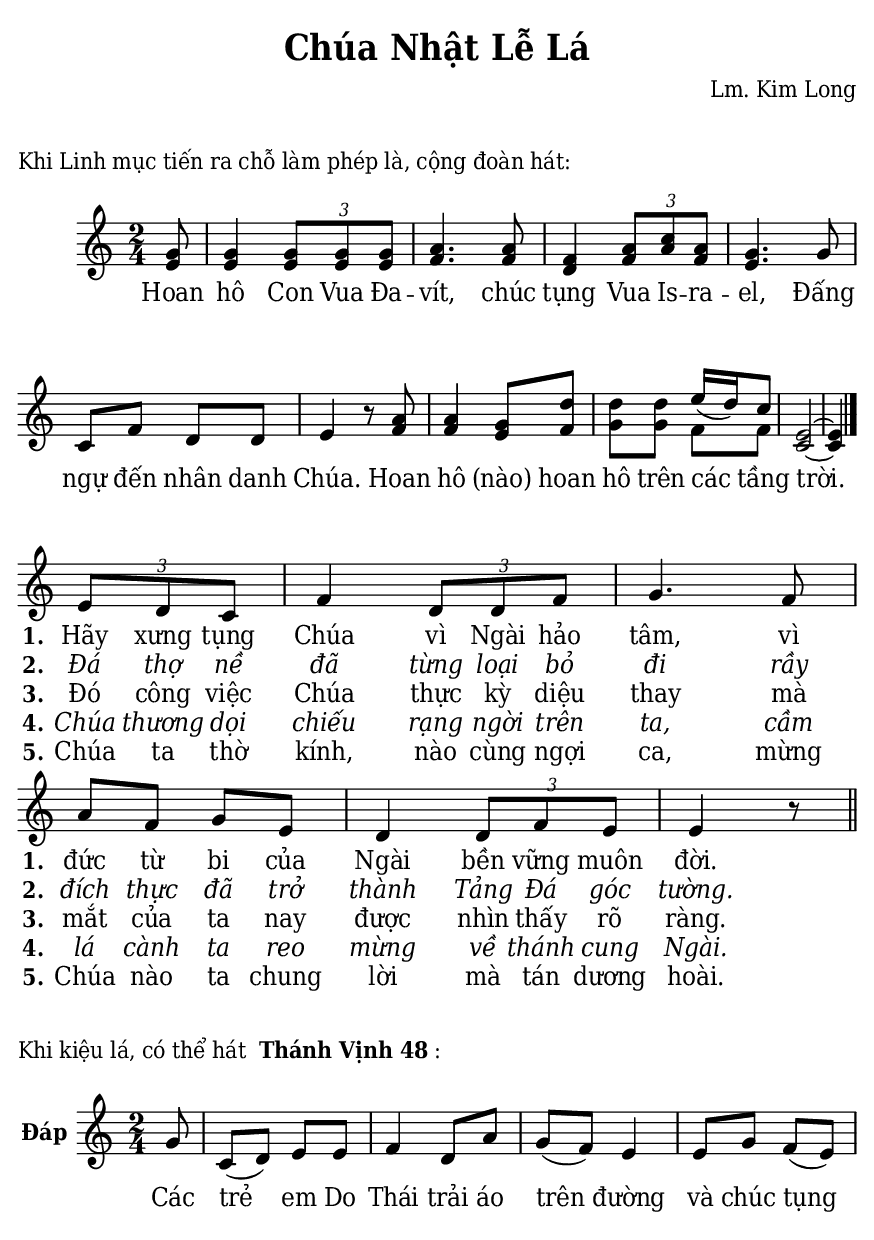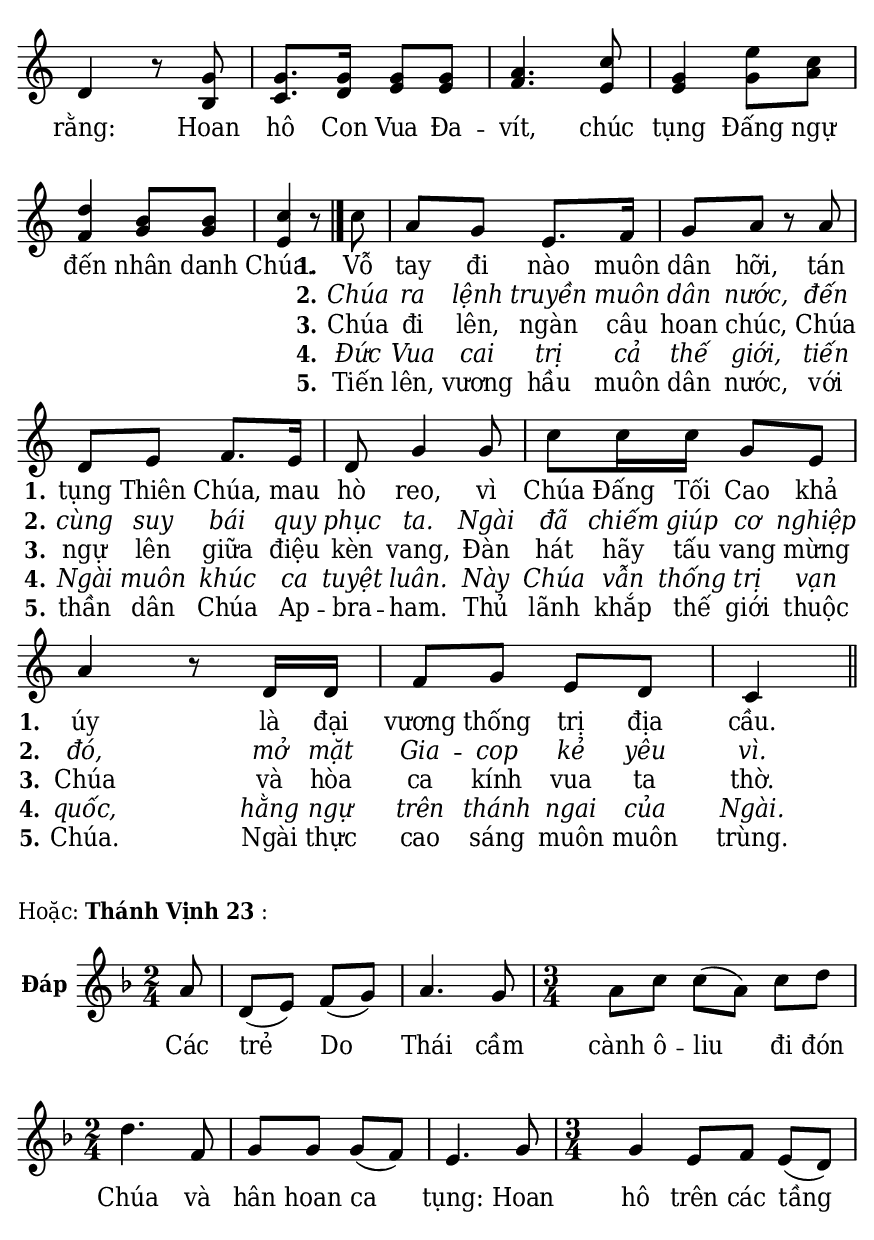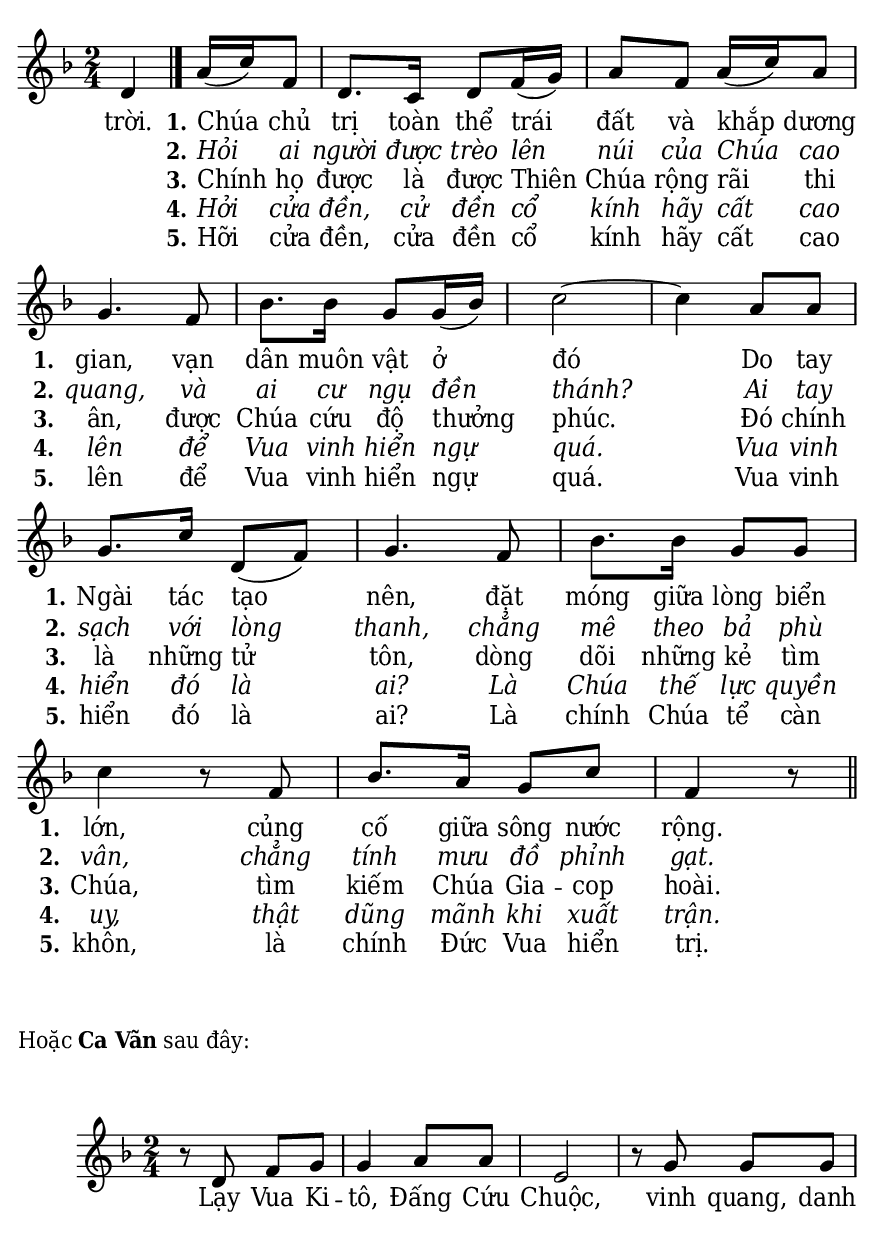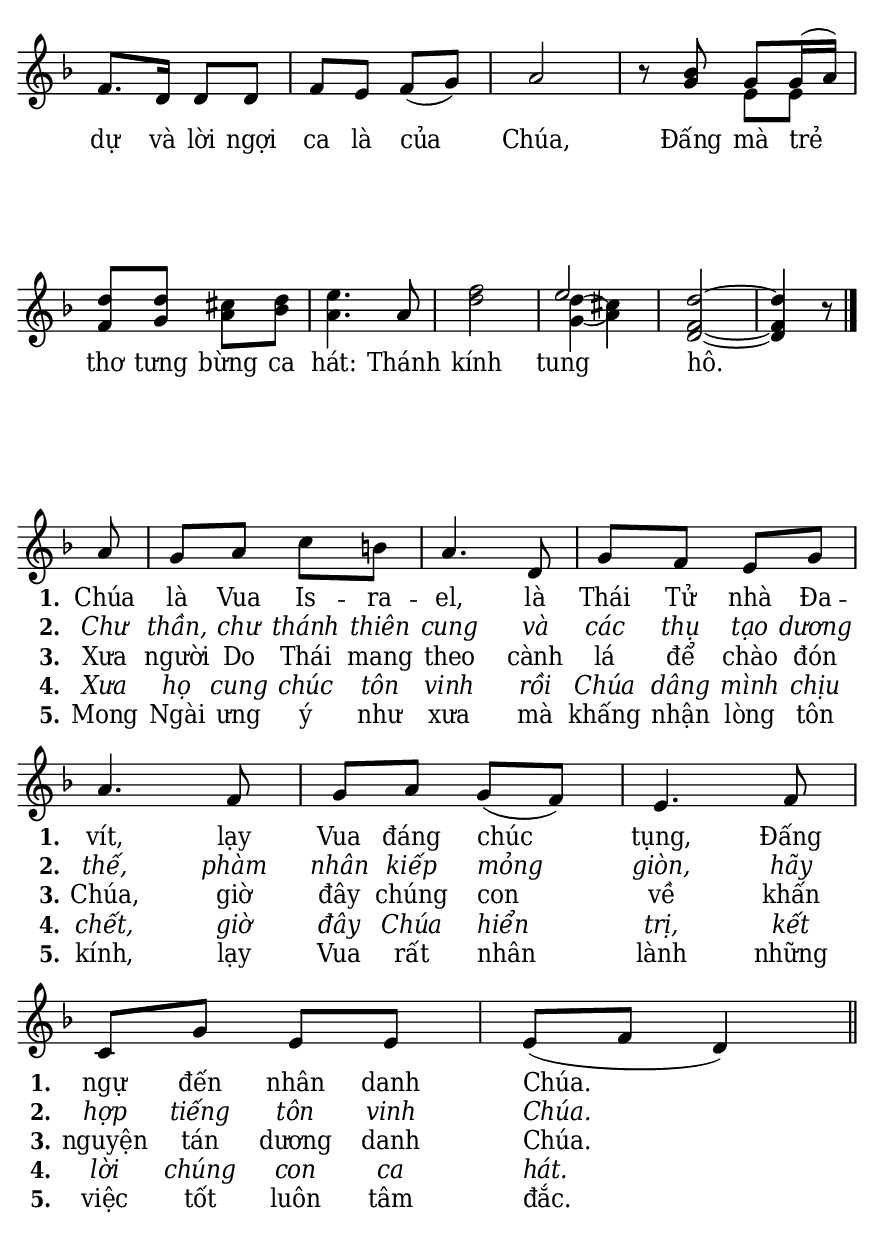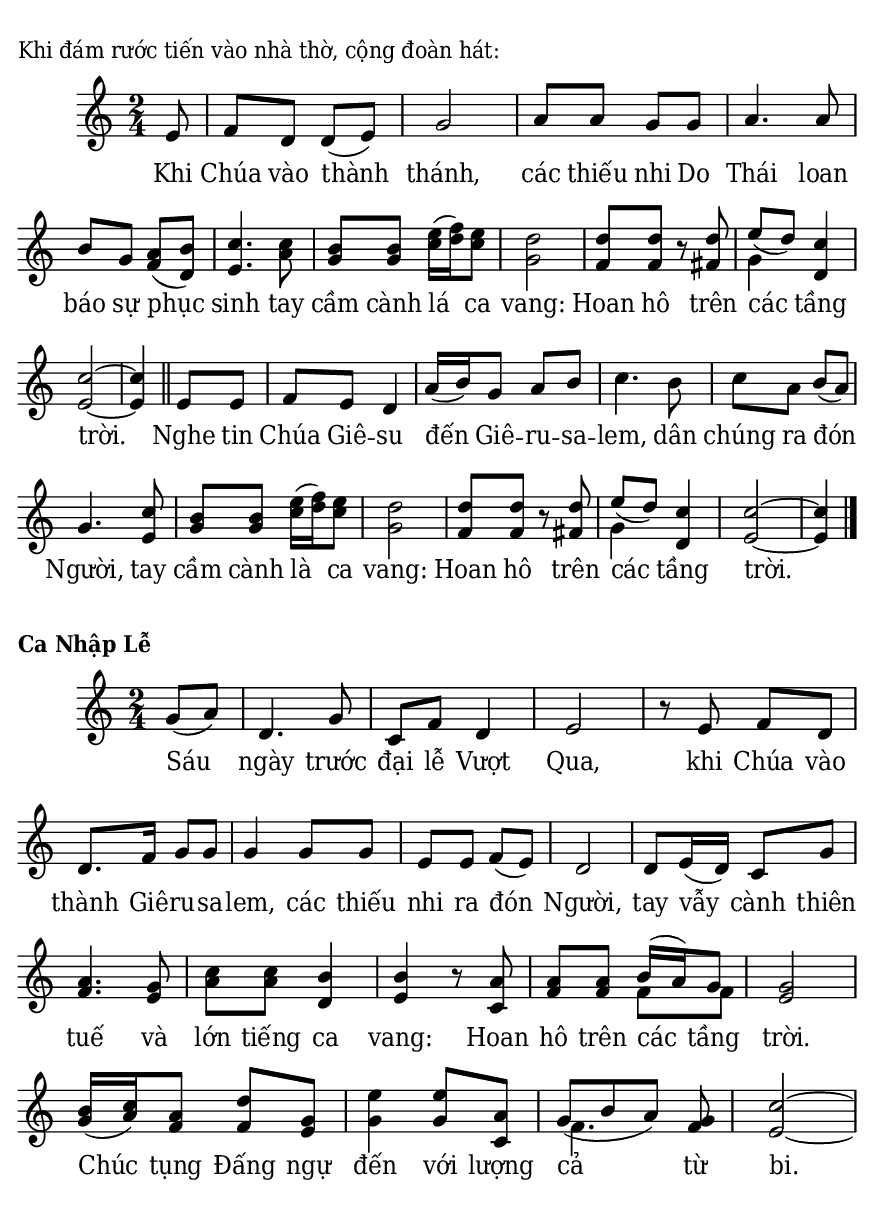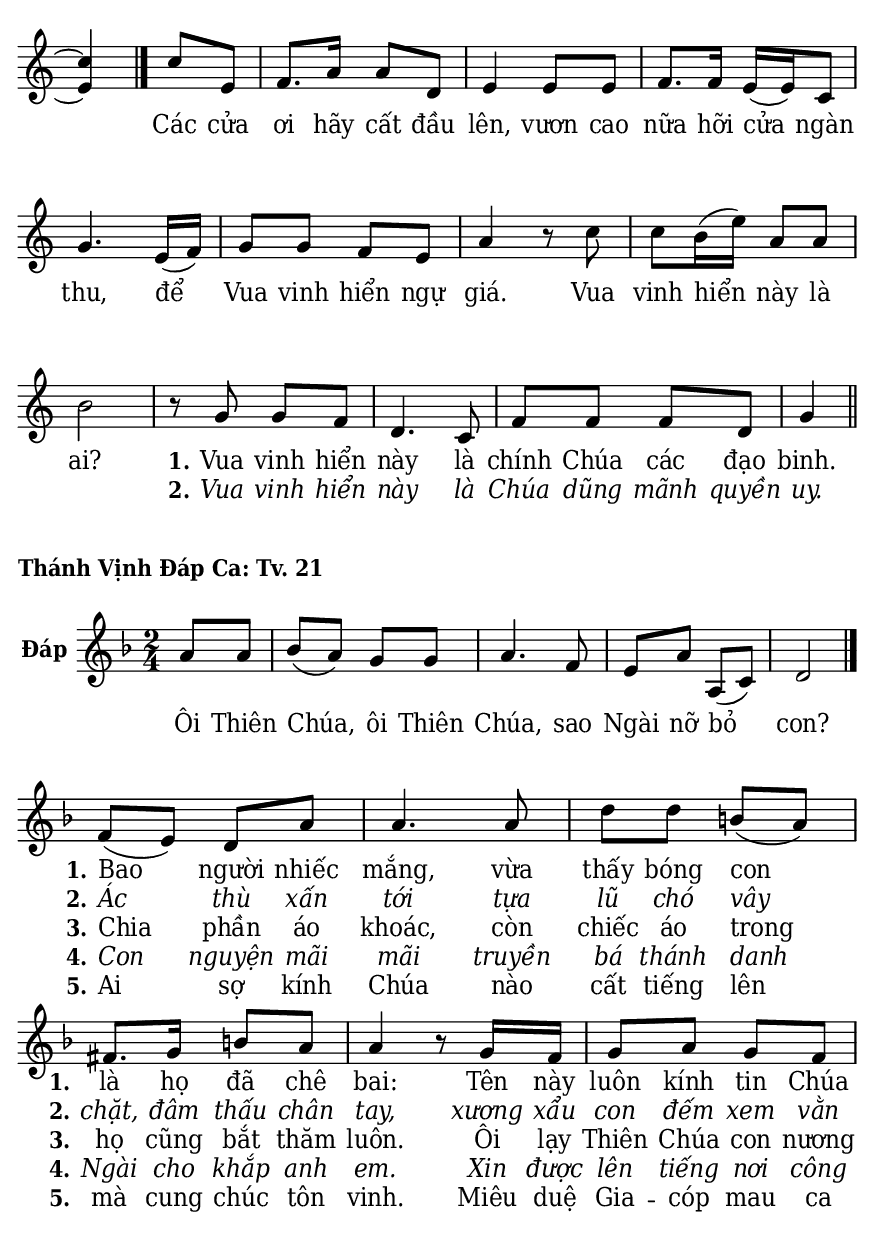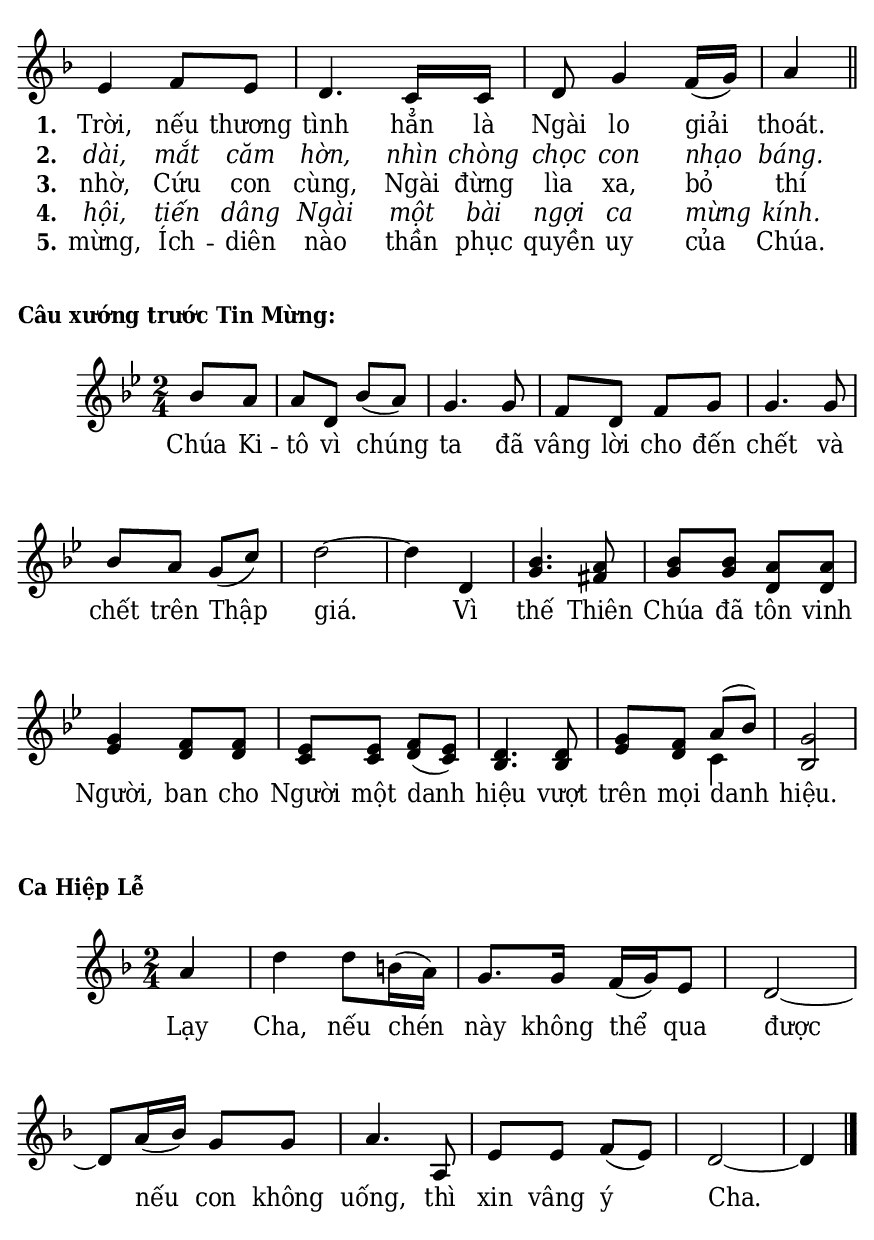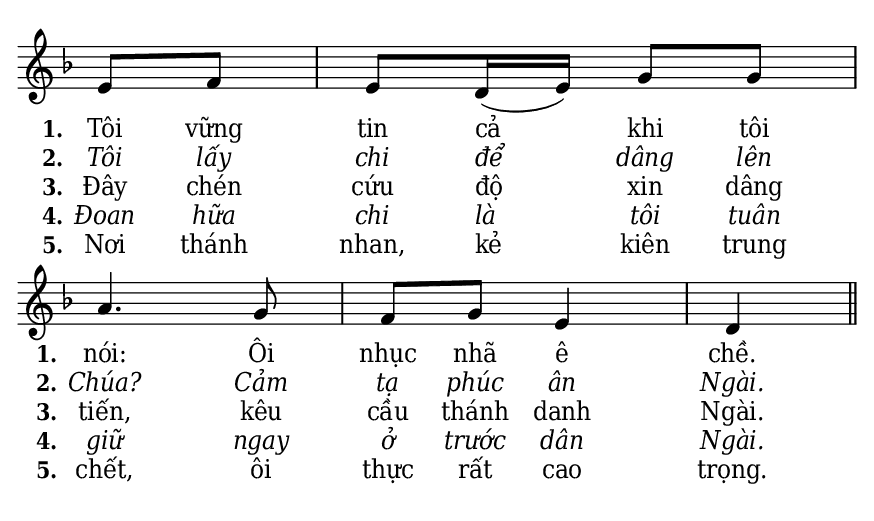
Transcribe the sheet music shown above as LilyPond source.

% Cài đặt chung
\version "2.22.1"
\include "english.ly"

\header {
  title = "Chúa Nhật Lễ Lá"
  composer = "Lm. Kim Long"
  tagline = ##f
}

% mã nguồn cho những chức năng chưa hỗ trợ trong phiên bản lilypond hiện tại
% cung cấp bởi cộng đồng lilypond khi gửi email đến lilypond-user@gnu.org
% in số phiên khúc trên mỗi dòng
#(define (add-grob-definition grob-name grob-entry)
     (set! all-grob-descriptions
           (cons ((@@ (lily) completize-grob-entry)
                  (cons grob-name grob-entry))
                 all-grob-descriptions)))

#(add-grob-definition
    'StanzaNumberSpanner
    `((direction . ,LEFT)
      (font-series . bold)
      (padding . 1.0)
      (side-axis . ,X)
      (stencil . ,ly:text-interface::print)
      (X-offset . ,ly:side-position-interface::x-aligned-side)
      (Y-extent . ,grob::always-Y-extent-from-stencil)
      (meta . ((class . Spanner)
               (interfaces . (font-interface
                              side-position-interface
                              stanza-number-interface
                              text-interface))))))

\layout {
    \context {
      \Global
      \grobdescriptions #all-grob-descriptions
    }
    \context {
      \Score
      \remove Stanza_number_align_engraver
      \consists
        #(lambda (context)
           (let ((texts '())
                 (syllables '()))
             (make-engraver
              (acknowledgers
               ((stanza-number-interface engraver grob source-engraver)
                  (set! texts (cons grob texts)))
               ((lyric-syllable-interface engraver grob source-engraver)
                  (set! syllables (cons grob syllables))))
              ((stop-translation-timestep engraver)
                 (for-each
                  (lambda (text)
                    (for-each
                     (lambda (syllable)
                       (ly:pointer-group-interface::add-grob
                        text
                        'side-support-elements
                        syllable))
                     syllables))
                  texts)
                 (set! syllables '())))))
    }
    \context {
      \Lyrics
      \remove Stanza_number_engraver
      \consists
        #(lambda (context)
           (let ((text #f)
                 (last-stanza #f))
             (make-engraver
              ((process-music engraver)
                 (let ((stanza (ly:context-property context 'stanza #f)))
                   (if (and stanza (not (equal? stanza last-stanza)))
                       (let ((column (ly:context-property context
'currentCommandColumn)))
                         (set! last-stanza stanza)
                         (if text
                             (ly:spanner-set-bound! text RIGHT column))
                         (set! text (ly:engraver-make-grob engraver
'StanzaNumberSpanner '()))
                         (ly:grob-set-property! text 'text stanza)
                         (ly:spanner-set-bound! text LEFT column)))))
              ((finalize engraver)
                 (if text
                     (let ((column (ly:context-property context
'currentCommandColumn)))
                       (ly:spanner-set-bound! text RIGHT column)))))))
      \override StanzaNumberSpanner.horizon-padding = 10000
    }
}

stanzaReminderOff =
  \temporary \override StanzaNumberSpanner.after-line-breaking =
     #(lambda (grob)
        ;; Can be replaced with (not (first-broken-spanner? grob)) in 2.23.
        (if (let ((siblings (ly:spanner-broken-into (ly:grob-original grob))))
              (and (pair? siblings)
                   (not (eq? grob (car siblings)))))
            (ly:grob-suicide! grob)))

stanzaReminderOn = \undo \stanzaReminderOff
% kết thúc mã nguồn

% Nhạc
nhacMauMot = \relative c'' {
  \key c \major
  \time 2/4
  \partial 8
  <<
    {
      g8 |
      g4 \tuplet 3/2 { g8 g g } |
      a4. a8 |
      f4 \tuplet 3/2 { a8 c a } |
      g4.
    }
    {
      e8 |
      e4 \tuplet 3/2 {e8 e e } |
      f4. f8 |
      d4 \tuplet 3/2 { f8 a f } |
      e4.
    }
  >>
  \oneVoice
  g8 |
  c, f d d |
  e4 r8
  <<
    {
      a8 |
      a4 g8 d' |
      d d
    }
    {
      f,8 |
      f4 e8 f |
      g g
    }
  >>
  \oneVoice
  <<
    {
      \voiceOne
      e'16 _(d) c8 |
    }
    \new Voice = "splitpart" {
      \voiceTwo
      f, f |
    }
  >>
  \oneVoice
  <<
    {
      c2 ~ |
      c4 \bar "|." \break
    }
    {
      e2 ~ |
      e4
    }
  >>
  
  \tuplet 3/2 { e8 d c } |
  f4 \tuplet 3/2 { d8 d f } |
  g4. f8 |
  a f g e |
  d4 \tuplet 3/2 { d8 f e } |
  e4 r8 \bar "||"
}

nhacMauHai = \relative c'' {
  \key c \major
  \time 2/4
  \partial 8 g8 |
  c, (d) e e |
  f4 d8 a' |
  g (f) e4 |
  e8 g f (e) |
  d4 r8
  <<
    {
      g |
      g8. g16 g8 g |
      a4. c8 |
      g4 e'8 c |
      d4 b8 b |
      c4 r8 \bar "|."
    }
    {
      b,8 |
      c8. d16 e8 e |
      f4. e8 |
      e4 g8 a |
      f4 g8 g |
      e4 r8
    }
  >>
  \oneVoice
  c'8 |
  a g e8. f16 |
  g8 a r a |
  d, e f8. e16 |
  d8 g4 g8 |
  c c16 c g8 e |
  a4 r8 d,16 d |
  f8 g e d |
  c4 \bar "||"
}

nhacMauBa = \relative c'' {
  \key f \major
  \time 2/4
  \override Staff.TimeSignature.break-visibility = #end-of-line-invisible
  \partial 8 a8 |
  d, (e) f (g) |
  a4. g8 |
  \time 3/4
  a [c] c ([a]) c d |
  \time 2/4
  d4. f,8 |
  g g g (f) |
  e4. g8 |
  \time 3/4
  g4 e8 [f] e ([d]) |
  \time 2/4
  d4 \bar "|."
  
  a'16 (c) f,8 |
  d8. c16 d8 f16 (g) |
  a8 f a16 (c) a8 |
  g4. f8 |
  bf8. bf16 g8 g16 (bf) |
  c2 ~ |
  c4 a8 a |
  g8. c16 d,8 (f) |
  g4. f8 |
  bf8. bf16 g8 g |
  c4 r8 f, |
  bf8. a16 g8 c |
  f,4 r8 \bar "||"
}

nhacMauBon = \relative c' {
  \key f \major
  \time 2/4
  r8 d f g |
  g4 a8 a |
  e2 |
  r8 g g g |
  f8. d16 d8 d |
  f e f (g) |
  a2 |
  r8
  <<
    {
      bf
    }
    {
      g8
    }
  >>
  \oneVoice
  <<
    {
      \voiceOne
      g8 g16 (a) |
    }
    \new Voice = "splitpart" {
      \voiceTwo
      e8 e
    }
  >>
  \oneVoice
  <<
    {
      d'8 d cs d |
      e4. a,8 |
      f'2 |
    }
    {
      f,8 g a bf |
      a4. \skip 8 |
      d2 |
    }
  >>
  <<
    {
      \voiceOne
      e2 |
    }
    \new Voice = "splitpart" {
      \voiceTwo
      <d \=1^( g, \=2(>4 <cs \=1) a \=2)>
    }
  >>
  \oneVoice
  <d f, d>2 ~ |
  <d f, d>4 r8 \bar "|." \break
  
  a |
  g a c b! |
  a4. d,8 |
  g f e g |
  a4. f8 |
  g a g (f) |
  e4. f8 |
  c g' e e |
  e (f d4) \bar "||"
}

nhacMauNam = \relative c' {
  \key c \major
  \time 2/4
  \partial 8 e8 |
  f d d (e) |
  g2 |
  a8 a g g |
  a4. a8 |
  b g
  <<
    {
      a (b) |
      c4. c8 |
      b b e16 (f) e8 |
      d2 |
      d8 d r d
    }
    {
      f, (d) |
      e4. a8 |
      g g c16 (d) c8 |
      g2 |
      f8 f r fs
    }
  >>
  <<
    {
      \voiceOne
      e'8 _(d)
    }
    \new Voice = "splitpart" {
      \voiceTwo
      g,4
    }
  >>
  \oneVoice
  <<
    {
      c4 |
      c2 ~ |
      c4 \bar "||"
    }
    {
      d,4 |
      e2 ~ |
      e4
    }
  >>
  e8 e |
  f e d4 |
  a'16 (b) g8 a b |
  c4. b8 |
  c a b (a) |
  g4.
  <<
    {
      c8 |
      b b e16 (f) e8 |
      d2 |
      d8 d r d
    }
    {
      e,8 |
      g g c16 (d) c8 |
      g2 |
      f8 f r fs
    }
  >>
  <<
    {
      \voiceOne
      e'8 _(d)
    }
    \new Voice = "splitpart" {
      \voiceTwo
      g,4
    }
  >>
  \oneVoice
  <<
    {
      c4 |
      c2 ~ |
      c4 \bar "|."
    }
    {
      d,4 |
      e2 ~ |
      e4
    }
  >>
}

nhacMauSau = \relative c'' {
  \key c \major
  \time 2/4
  \partial 4 g8 (a) |
  d,4. g8 |
  c, f d4 |
  e2 |
  r8 e f d |
  d8. f16 g8 g |
  g4 g8 g |
  e e f (e) |
  d2 |
  d8 e16 (d) c8 g' |
  <<
    {
      a4. g8 |
      c c b4 |
      b r8 a |
      a a
    }
    {
      f4. e8 |
      a a d,4 |
      e4 r8 c |
      f f
    }
  >>
  <<
    {
      \voiceOne
      b16 (a) g8
    }
    \new Voice = "splitpart" {
      \voiceTwo
      f8 f
    }
  >>
  \oneVoice
  <<
    {
      g2 |
      b16 (c) a8 d g, |
      e'4 e8 a,
    }
    {
      e2 |
      g16 (a) f8 f e |
      g4 g8 c,
    }
  >>
  <<
    {
      \voiceOne
      g'8 _([b a])
    }
    \new Voice = "splitpart" {
      \voiceTwo
      f4.
    }
  >>
  \oneVoice
  <<
    {
      g8 |
      c2 ~ |
      c4 \bar "|."
    }
    {
      f,8 |
      e2 ~ |
      e4
    }
  >>
  c'8 e, |
  f8. a16 a8 d, |
  e4 e8 e |
  f8. f16 e (e) c8 |
  g'4. e16 (f) g8 g f e |
  a4 r8 c |
  c b16 (e) a,8 a |
  b2 |
  r8 g g f |
  d4. c8 |
  f f f d |
  g4 \bar "||"
}

nhacMauBay = \relative c'' {
  \key f \major
  \time 2/4
  \partial 4 a8 a |
  bf (a) g g |
  a4. f8 |
  e a a, (c) |
  d2 \bar "|." \break
  
  f8 (e) d a' |
  a4. a8 |
  d d b! (a) |
  fs8. g16 b!8 a |
  a4 r8 g16 f |
  g8 a g f |
  e4 f8 e |
  d4. c16 c |
  d8 g4 f16 (g) |
  a4 \bar "||"
}

nhacMauTam = \relative c'' {
  \key bf \major
  \time 2/4
  \partial 4 bf8 a |
  a d, bf' (a) |
  g4. g8 |
  f d f g |
  g4. g8 |
  bf a g (c) |
  d2 ~ |
  d4 d, |
  <<
    {
      bf'4. a8 |
      bf bf a a |
      g4 f8 f |
      ef ef f (ef) |
      d4. d8 |
      g f
    }
    {
      g4. fs8 |
      g g d d |
      ef4 d8 d |
      c c d (c) |
      bf4. bf8 |
      ef d
    }
  >>
  <<
    {
      \voiceOne
      a' (bf)
    }
    \new Voice = "splitpart" {
      \voiceTwo
      c,4
    }
  >>
  \oneVoice
  <g' bf,>2
}

nhacMauChin = \relative c'' {
  \key f \major
  \time 2/4
  \partial 4 a4 |
  d d8 b!16 (a) |
  g8. g16 f (g) e8 |
  d2 ~ |
  d8 a'16 (bf) g8 g |
  a4. a,8 |
  e' e f (e) |
  d2 ~ |
  d4 \bar "|." \break
  
  e8 f |
  e8 d16 (e) g8 g |
  a4. g8 |
  f g e4 |
  d4 \bar "||"
}

% Lời
loiMauMot = \lyricmode {
  Hoan hô Con Vua Đa -- vít,
  chúc tụng Vua Is -- ra -- el, Đấng ngự đến nhân danh Chúa.
  Hoan hô (nào) hoan hô trên các tầng trời.
  <<
    {
      \set stanza = "1."
      Hãy xưng tụng Chúa vì Ngài hảo tâm,
      vì đức từ bi của Ngài bền vững muôn đời.
    }
    \new Lyrics {
      \set associatedVoice = "beSop"
      \set stanza = "2."
      \override Lyrics.LyricText.font-shape = #'italic
      Đá thợ nề đã từng loại bỏ đi
      rầy đích thực đã trở thành Tảng Đá góc tường.
    }
    \new Lyrics {
      \set associatedVoice = "beSop"
      \set stanza = "3."
      Đó công việc Chúa thực kỳ diệu thay
      mà mắt của ta nay được nhìn thấy rõ ràng.
    }
    \new Lyrics {
      \set associatedVoice = "beSop"
      \set stanza = "4."
      \override Lyrics.LyricText.font-shape = #'italic
      Chúa thương dọi chiếu rạng ngời trên ta,
      cầm lá cành ta reo mừng về thánh cung Ngài.
    }
    \new Lyrics {
      \set associatedVoice = "beSop"
      \set stanza = "5."
      Chúa ta thờ kính, nào cùng ngợi ca,
      mừng Chúa nào ta chung lời mà tán dương hoài.
    }
  >>
}

loiMauHai = \lyricmode {
  Các trẻ em Do Thái trải áo trên đường
  và chúc tụng rằng: Hoan hô Con Vua Đa -- vít,
  chúc tụng Đấng ngự đến nhân danh "Chúa. "
  <<
    {
      \set stanza = "1."
      Vỗ tay đi nào muôn dân hỡi,
      tán tụng Thiên Chúa, mau hò reo,
      vì Chúa Đấng Tối Cao khả úy
      là đại vương thống trị địa cầu.
    }
    \new Lyrics {
      \set associatedVoice = "beSop"
      \set stanza = "2."
      \override Lyrics.LyricText.font-shape = #'italic
      Chúa ra lệnh truyền muôn dân nước,
      đến cùng suy bái quy phục ta.
      Ngài đã chiếm giúp cơ nghiệp đó,
      mở mặt Gia -- cop kẻ yêu vì.
    }
    \new Lyrics {
      \set associatedVoice = "beSop"
      \set stanza = "3."
      Chúa đi lên, ngàn câu hoan chúc,
      Chúa ngự lên giữa điệu kèn vang,
      Đàn hát hãy tấu vang mừng Chúa
      và hòa ca kính vua ta thờ.
    }
    \new Lyrics {
      \set associatedVoice = "beSop"
      \set stanza = "4."
      \override Lyrics.LyricText.font-shape = #'italic
      Đức Vua cai trị cả thế giới,
      tiến Ngài muôn khúc ca tuyệt luân.
      Này Chúa vẫn thống trị vạn quốc,
      hằng ngự trên thánh ngai của Ngài.
    }
    \new Lyrics {
      \set associatedVoice = "beSop"
      \set stanza = "5."
      Tiến lên, vương hầu muôn dân nước,
      với thần dân Chúa Ap -- bra -- ham.
      Thủ lãnh khắp thế giới thuộc Chúa.
      Ngài thực cao sáng muôn muôn trùng.
    }
  >>
}

loiMauBa = \lyricmode {
  Các trẻ Do Thái cầm cành ô -- liu đi đón Chúa
  và hân hoan ca tụng: Hoan hô trên các tầng trời.
  <<
    {
      \set stanza = "1."
      Chúa chủ trị toàn thể trái đất và khắp dương gian,
      vạn dân muôn vật ở đó
      Do tay Ngài tác tạo nên, đặt móng giữa lòng biển lớn,
      củng cố giữa sông nước rộng.
    }
    \new Lyrics {
      \set associatedVoice = "beSop"
      \set stanza = "2."
      \override Lyrics.LyricText.font-shape = #'italic
      Hỏi ai người được trèo lên núi của Chúa cao quang,
      và ai cư ngụ đền thánh?
      Ai tay sạch với lòng thanh, chẳng mê theo bả phù vân,
      chẳng tính mưu đồ phỉnh gạt.
    }
    \new Lyrics {
      \set associatedVoice = "beSop"
      \set stanza = "3."
      Chính họ được là được Thiên Chúa rộng rãi thi ân,
      được Chúa cứu độ thưởng phúc.
      Đó chính là những tử tôn,
      dòng dõi những kẻ tìm Chúa,
      tìm kiếm Chúa Gia -- cop hoài.
    }
    \new Lyrics {
      \set associatedVoice = "beSop"
      \set stanza = "4."
      \override Lyrics.LyricText.font-shape = #'italic
      Hởi cửa đền, cử đền cổ kính hãy cất cao lên
      để Vua vinh hiển ngự quá.
      Vua vinh hiển đó là ai?
      Là Chúa thế lực quyền uy, thật dũng mãnh khi xuất trận.
    }
    \new Lyrics {
      \set associatedVoice = "beSop"
      \set stanza = "5."
      Hỡi cửa đền, cửa đền cổ kính hãy cất cao lên
      để Vua vinh hiển ngự quá.
      Vua vinh hiển đó là ai?
      Là chính Chúa tể càn khôn, là chính Đức Vua hiển trị.
    }
  >>
}

loiMauBon = \lyricmode {
  Lạy Vua Ki -- tô, Đấng Cứu Chuộc, vinh quang, danh dự
  và lời ngợi ca là của Chúa, Đấng mà trẻ thơ tưng bừng ca hát:
  Thánh kính tung hô.
  <<
    {
      \set stanza = "1."
      Chúa là Vua Is -- ra -- el, là Thái Tử nhà Đa -- vít,
      lạy Vua đáng chúc tụng, Đấng ngự đến nhân danh Chúa.
    }
    \new Lyrics {
      \set associatedVoice = "beSop"
      \set stanza = "2."
      \override Lyrics.LyricText.font-shape = #'italic
      Chư thần, chư thánh thiên cung và các thụ tạo dương thế,
      phàm nhân kiếp mỏng giòn, hãy hợp tiếng tôn vinh Chúa.
    }
    \new Lyrics {
      \set associatedVoice = "beSop"
      \set stanza = "3."
      Xưa người Do Thái mang theo cành lá để chào đón Chúa,
      giờ đây chúng con về khấn nguyện tán dương danh Chúa.
    }
    \new Lyrics {
      \set associatedVoice = "beSop"
      \set stanza = "4."
      \override Lyrics.LyricText.font-shape = #'italic
      Xưa họ cung chúc tôn vinh rồi Chúa dâng mình chịu chết,
      giờ đây Chúa hiển trị, kết lời chúng con ca hát.
    }
    \new Lyrics {
      \set associatedVoice = "beSop"
      \set stanza = "5."
      Mong Ngài ưng ý như xưa mà khấng nhận lòng tôn kính,
      lạy Vua rất nhân lành những việc tốt luôn tâm đắc.
    }
  >>
}

loiMauNam = \lyricmode {
  Khi Chúa vào thành thánh,
  các thiếu nhi Do Thái loan báo sự phục sinh
  tay cầm cành lá ca vang:
  Hoan hô trên các tầng trời.
  Nghe tin Chúa Giê -- su đến Giê -- ru -- sa -- lem,
  dân chúng ra đón Người,
  tay cầm cành là ca vang:
  Hoan hô trên các tầng trời.
}

loiMauSau = \lyricmode {
  Sáu ngày trước đại lễ Vượt Qua,
  khi Chúa vào thành Giê -- ru -- sa -- lem,
  các thiếu nhi ra đón Người,
  tay vẫy cành thiên tuế và lớn tiếng ca vang:
  Hoan hô trên các tầng trời.
  Chúc tụng Đấng ngự đến với lượng cả từ bi.
  Các cửa ơi hãy cất đầu lên,
  vươn cao nữa hỡi cửa ngàn thu,
  để Vua vinh hiển ngự giá.
  Vua vinh hiển này là ai?
  <<
    {
      \set stanza = "1."
      Vua vinh hiển này là chính Chúa các đạo binh.
    }
    \new Lyrics {
      \set associatedVoice = "beSop"
      \set stanza = "2."
      \override Lyrics.LyricText.font-shape = #'italic
      Vua vinh hiển này là Chúa dũng mãnh quyền uy.
    }
  >>
}

loiMauBay = \lyricmode {
  Ôi Thiên Chúa, ôi Thiên Chúa, sao Ngài nỡ bỏ con?
  <<
    {
      \set stanza = "1."
      Bao người nhiếc mắng,
      vừa thấy bóng con là họ đã chê bai:
      Tên này luôn kính tin Chúa Trời,
      nếu thương tình hẳn là Ngài lo giải thoát.
    }
    \new Lyrics {
      \set associatedVoice = "beSop"
      \set stanza = "2."
      \override Lyrics.LyricText.font-shape = #'italic
      Ác thù xấn tới tựa lũ chó vây chặt,
      đâm thấu chân tay, xương xẩu con đếm xem vằn dài,
      mắt căm hờn, nhìn chòng chọc con nhạo báng.
    }
    \new Lyrics {
      \set associatedVoice = "beSop"
      \set stanza = "3."
      Chia phần áo khoác,
      còn chiếc áo trong họ cũng bắt thăm luôn.
      Ôi lạy Thiên Chúa con nương nhờ,
      Cứu con cùng, Ngài đừng lìa xa, bỏ thí
    }
    \new Lyrics {
      \set associatedVoice = "beSop"
      \set stanza = "4."
      \override Lyrics.LyricText.font-shape = #'italic
      Con nguyện mãi mãi truyền bá thánh danh Ngài
      cho khắp anh em.
      Xin được lên tiếng nơi công hội,
      tiến dâng Ngài một bài ngợi ca mừng kính.
    }
    \new Lyrics {
      \set associatedVoice = "beSop"
      \set stanza = "5."
      Ai sợ kính Chúa nào cất tiếng lên mà cung chúc tôn vinh.
      Miêu duệ Gia -- cóp mau ca mừng,
      Ích -- diên nào thần phục quyền uy của Chúa.
    }
  >>
}

loiMauTam = \lyricmode {
  Chúa Ki -- tô vì chúng ta đã vâng lời cho đến chết
  và chết trên Thập giá.
  Vì thế Thiên Chúa đã tôn vinh Người,
  ban cho Người một danh hiệu vượt trên mọi danh hiệu.
}

loiMauChin = \lyricmode {
  Lạy Cha, nếu chén này không thể qua được nếu con không uống,
  thì xin vâng ý Cha.
  <<
    {
      \set stanza = "1."
      Tôi vững tin cả khi tôi nói:
      Ôi nhục nhã ê chề.
    }
    \new Lyrics {
      \set associatedVoice = "beSop"
      \set stanza = "2."
      \override Lyrics.LyricText.font-shape = #'italic
      Tôi lấy chi để dâng lên Chúa?
      Cảm tạ phúc ân Ngài.
    }
    \new Lyrics {
      \set associatedVoice = "beSop"
      \set stanza = "3."
      Đây chén cứu độ xin dâng tiến,
      kêu cầu thánh danh Ngài.
    }
    \new Lyrics {
      \set associatedVoice = "beSop"
      \set stanza = "4."
      \override Lyrics.LyricText.font-shape = #'italic
      Đoan hữa chi là tôi tuân giữ ngay ở trước dân Ngài.
    }
    \new Lyrics {
      \set associatedVoice = "beSop"
      \set stanza = "5."
      Nơi thánh nhan, kẻ kiên trung chết,
      ôi thực rất cao trọng.
    }
  >>
}

% Dàn trang
\paper {
  #(set-paper-size "a5")
  top-margin = 3\mm
  bottom-margin = 3\mm
  left-margin = 3\mm
  right-margin = 3\mm
  indent = #0
  #(define fonts
	 (make-pango-font-tree "Deja Vu Serif Condensed"
	 		       "Deja Vu Serif Condensed"
			       "Deja Vu Serif Condensed"
			       (/ 20 20)))
  print-page-number = ##f
  %page-count = 7
}

\markup {
  \vspace #2
  "Khi Linh mục tiến ra chỗ làm phép là, cộng đoàn hát:"
}

\score {
  <<
    \new Staff <<
        \clef treble
        \new Voice = beSop {
          \nhacMauMot
        }
      \new Lyrics \lyricsto beSop \loiMauMot
    >>
  >>
  \layout {
    indent = 10
    \override Lyrics.LyricSpace.minimum-distance = #0.6
    \override LyricHyphen.minimum-distance = #1
    \override Score.BarNumber.break-visibility = ##(#f #f #f)
    \override Score.SpacingSpanner.uniform-stretching = ##t
    ragged-last = ##f
  }
}

\markup {
  \vspace #2
  "Khi kiệu lá, có thể hát " \bold "Thánh Vịnh 48" \normal-text ":"
}

\score {
  <<
    \new Staff \with {
      instrumentName = \markup { \bold "Đáp" }} <<
        \clef treble
        \new Voice = beSop {
          \nhacMauHai
        }
      \new Lyrics \lyricsto beSop \loiMauHai
    >>
  >>
  \layout {
    indent = 10
    \override Lyrics.LyricSpace.minimum-distance = #0.7
    \override Score.BarNumber.break-visibility = ##(#f #f #f)
    \override Score.SpacingSpanner.uniform-stretching = ##t
    \override LyricHyphen.minimum-distance = #1.5
    ragged-last = ##f
  }
}

\markup {
  \vspace #2
  "Hoặc:" \bold "Thánh Vịnh 23" \normal-text ":"
}

\score {
  <<
    \new Staff \with {
      instrumentName = \markup { \bold "Đáp" }} <<
        \clef treble
        \new Voice = beSop {
          \nhacMauBa
        }
      \new Lyrics \lyricsto beSop \loiMauBa
    >>
  >>
  \layout {
    indent = 10
    \override Lyrics.LyricSpace.minimum-distance = #0.8
    \override Score.BarNumber.break-visibility = ##(#f #f #f)
    \override Score.SpacingSpanner.uniform-stretching = ##t
    ragged-last = ##f
  }
}

\markup {
  \vspace #2
}

\markup {
  "Hoặc" \bold "Ca Vãn" \normal-text "sau đây:"
}

\score {
  <<
    \new Staff <<
        \clef treble
        \new Voice = beSop {
          \nhacMauBon
        }
      \new Lyrics \lyricsto beSop \loiMauBon
    >>
  >>
  \layout {
    indent = 10
    \override Lyrics.LyricSpace.minimum-distance = #1
    \override Score.BarNumber.break-visibility = ##(#f #f #f)
    \override Score.SpacingSpanner.uniform-stretching = ##t
    ragged-last = ##f
  }
}

\pageBreak

\markup {
  \vspace #2
  "Khi đám rước tiến vào nhà thờ, cộng đoàn hát:"
}

\score {
  <<
    \new Staff <<
        \clef treble
        \new Voice = beSop {
          \nhacMauNam
        }
      \new Lyrics \lyricsto beSop \loiMauNam
    >>
  >>
  \layout {
    indent = 10
    \override Lyrics.LyricSpace.minimum-distance = #0.6
    \override LyricHyphen.minimum-distance = #1
    \override Score.BarNumber.break-visibility = ##(#f #f #f)
    \override Score.SpacingSpanner.uniform-stretching = ##t
    ragged-last = ##f
  }
}

\markup {
  \vspace #2
  \bold "Ca Nhập Lễ"
}

\score {
  <<
    \new Staff <<
        \clef treble
        \new Voice = beSop {
          \nhacMauSau
        }
      \new Lyrics \lyricsto beSop \loiMauSau
    >>
  >>
  \layout {
    indent = 10
    \override Lyrics.LyricSpace.minimum-distance = #1
    \override Score.BarNumber.break-visibility = ##(#f #f #f)
    \override Score.SpacingSpanner.uniform-stretching = ##t
    ragged-last = ##f
  }
}

\markup {
  \vspace #2
  \bold "Thánh Vịnh Đáp Ca: Tv. 21"
}

\score {
  <<
    \new Staff \with {
      instrumentName = \markup { \bold "Đáp" }} <<
        \clef treble
        \new Voice = beSop {
          \nhacMauBay
        }
      \new Lyrics \lyricsto beSop \loiMauBay
    >>
  >>
  \layout {
    indent = 10
    \override Lyrics.LyricSpace.minimum-distance = #1
    \override Score.BarNumber.break-visibility = ##(#f #f #f)
    \override Score.SpacingSpanner.uniform-stretching = ##t
    ragged-last = ##f
  }
}

\markup {
  \vspace #2
  \bold "Câu xướng trước Tin Mừng:"
}

\score {
  <<
    \new Staff <<
        \clef treble
        \new Voice = beSop {
          \nhacMauTam
        }
      \new Lyrics \lyricsto beSop \loiMauTam
    >>
  >>
  \layout {
    indent = 10
    \override Lyrics.LyricSpace.minimum-distance = #1
    \override Score.BarNumber.break-visibility = ##(#f #f #f)
    \override Score.SpacingSpanner.uniform-stretching = ##t
    ragged-last = ##f
  }
}

\markup {
  \vspace #2
  \bold "Ca Hiệp Lễ"
}

\score {
  <<
    \new Staff <<
        \clef treble
        \new Voice = beSop {
          \nhacMauChin
        }
      \new Lyrics \lyricsto beSop \loiMauChin
    >>
  >>
  \layout {
    indent = 10
    \override Lyrics.LyricSpace.minimum-distance = #1.5
    \override Score.BarNumber.break-visibility = ##(#f #f #f)
    \override Score.SpacingSpanner.uniform-stretching = ##t
    ragged-last = ##f
  }
}
